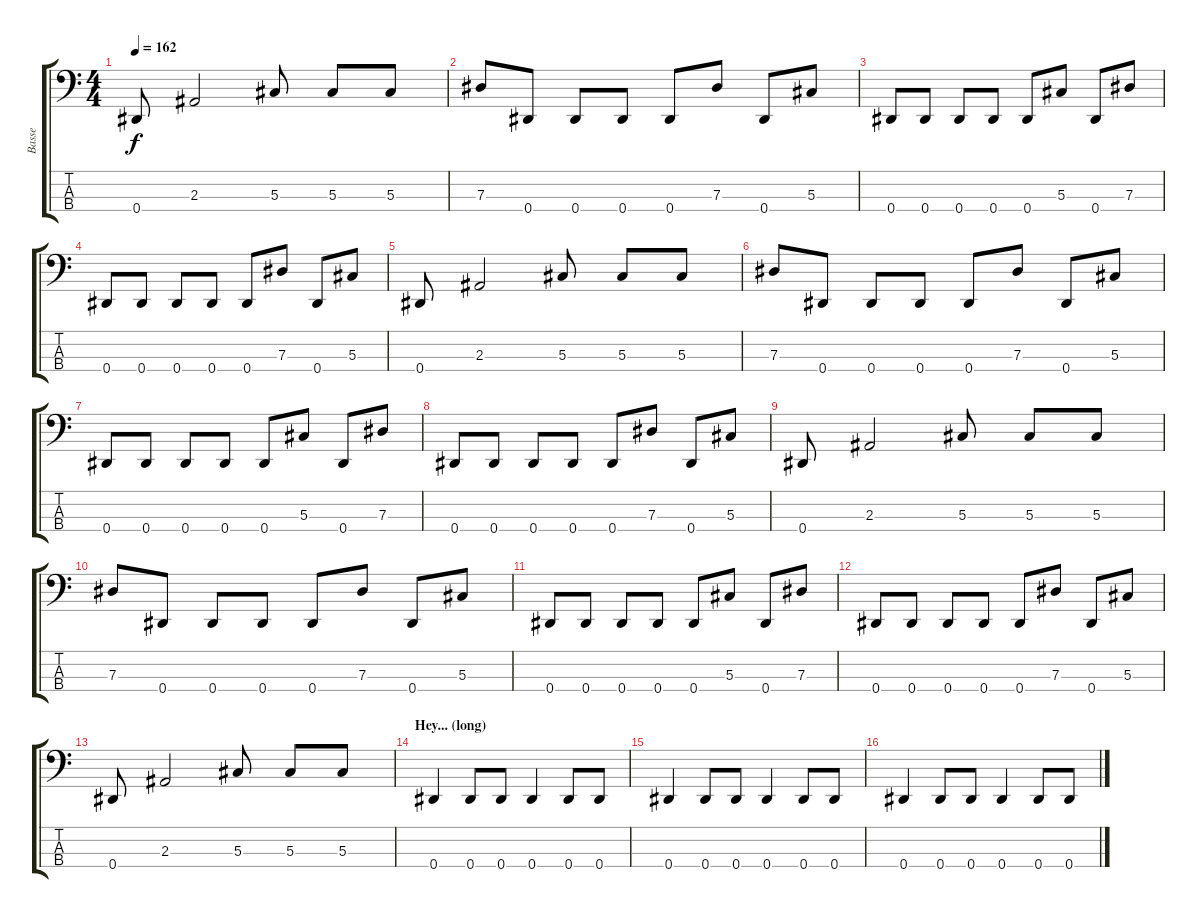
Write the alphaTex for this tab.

\track ("Basse" "Basse") {instrument electricbassfinger}
\staff {score tabs}
\tuning (Gb2 Db2 Ab1 Eb1) {hide}
\ts (4 4)
\tempo 162
\clef f4
\ks c
0.4.8{dy f} 2.3.2 5.3.8 5.3.8 5.3.8 |
7.3.8 0.4.8 0.4.8 0.4.8 0.4.8 7.3.8 0.4.8 5.3.8 |
0.4.8 0.4.8 0.4.8 0.4.8 0.4.8 5.3.8 0.4.8 7.3.8 |
0.4.8 0.4.8 0.4.8 0.4.8 0.4.8 7.3.8 0.4.8 5.3.8 |
0.4.8 2.3.2 5.3.8 5.3.8 5.3.8 |
7.3.8 0.4.8 0.4.8 0.4.8 0.4.8 7.3.8 0.4.8 5.3.8 |
0.4.8 0.4.8 0.4.8 0.4.8 0.4.8 5.3.8 0.4.8 7.3.8 |
0.4.8 0.4.8 0.4.8 0.4.8 0.4.8 7.3.8 0.4.8 5.3.8 |
0.4.8 2.3.2 5.3.8 5.3.8 5.3.8 |
7.3.8 0.4.8 0.4.8 0.4.8 0.4.8 7.3.8 0.4.8 5.3.8 |
0.4.8 0.4.8 0.4.8 0.4.8 0.4.8 5.3.8 0.4.8 7.3.8 |
0.4.8 0.4.8 0.4.8 0.4.8 0.4.8 7.3.8 0.4.8 5.3.8 |
0.4.8 2.3.2 5.3.8 5.3.8 5.3.8 |
\section ("" "Hey... (long)")
0.4.4 0.4.8 0.4.8 0.4.4 0.4.8 0.4.8 |
0.4.4 0.4.8 0.4.8 0.4.4 0.4.8 0.4.8 |
0.4.4 0.4.8 0.4.8 0.4.4 0.4.8 0.4.8
